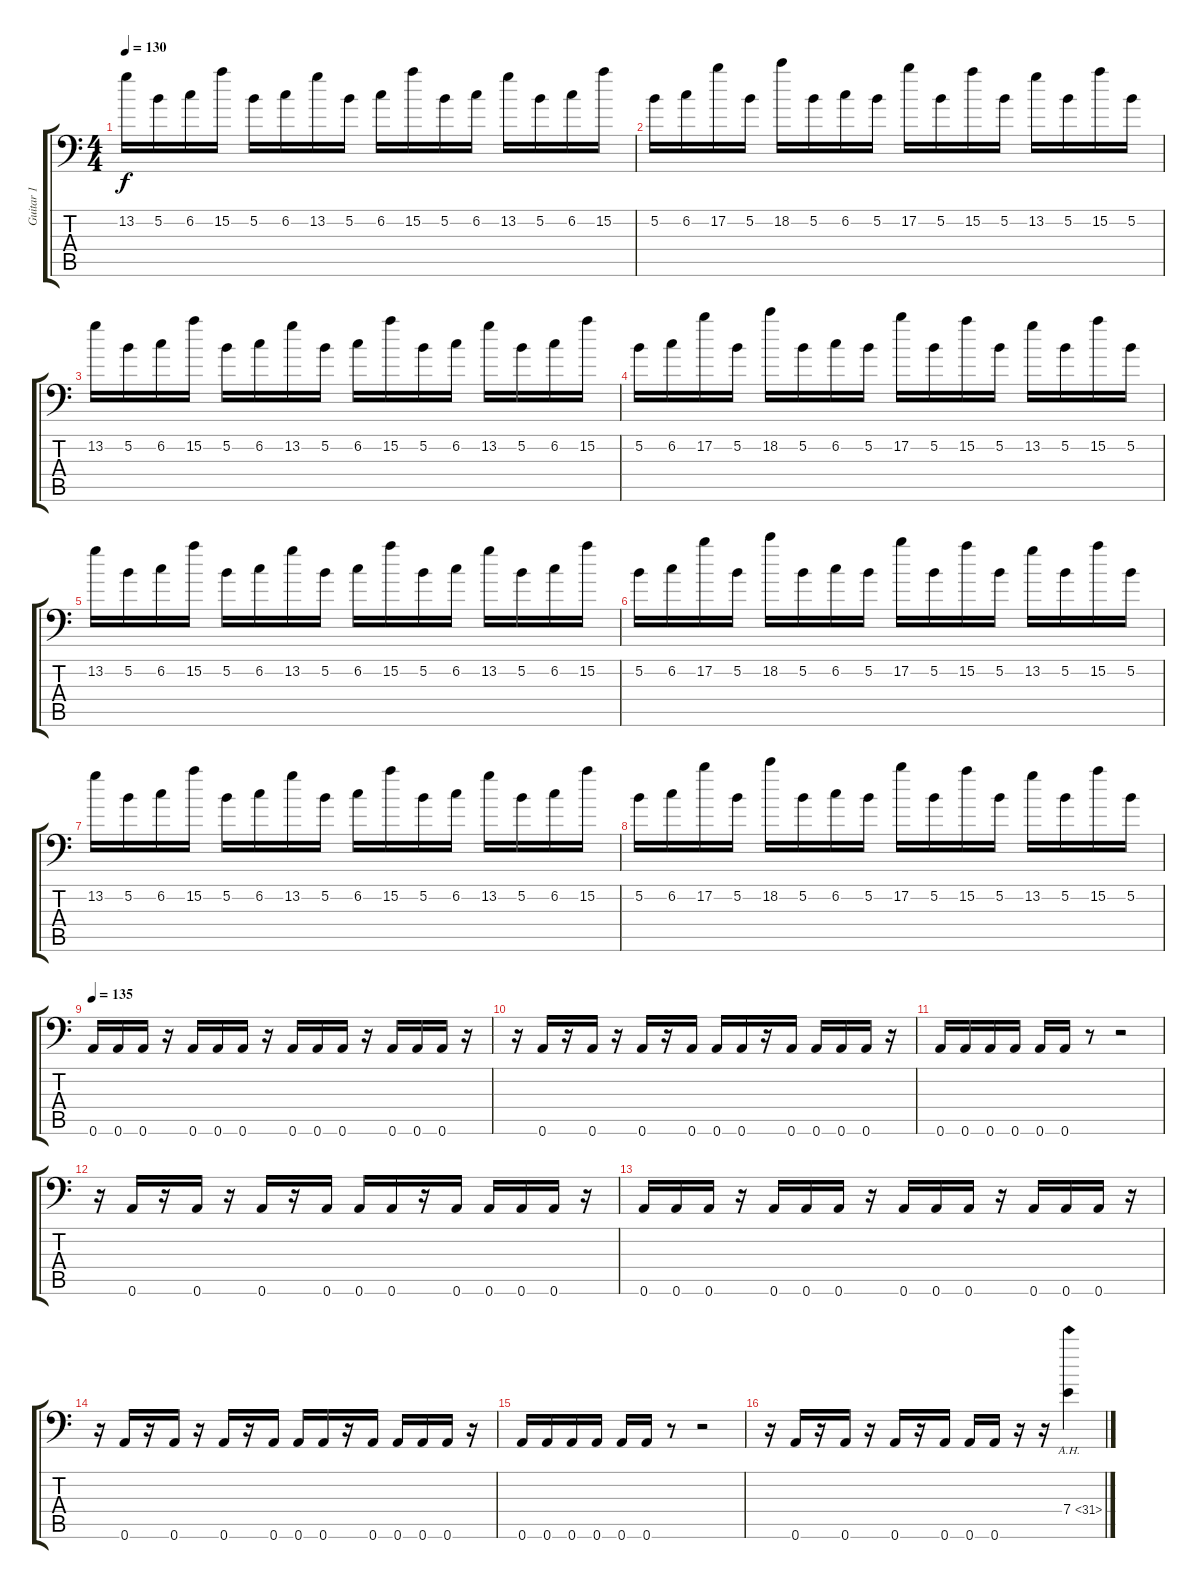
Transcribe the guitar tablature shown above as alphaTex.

\track ("Guitar 1" "Guitar 1") {instrument distortionguitar}
\staff {score tabs}
\tuning (B3 Gb3 D3 A2 E2 A1) {hide}
\ts (4 4)
\tempo 130
\clef f4
\ks c
13.2.16{dy f} 5.2.16 6.2.16 15.2.16 5.2.16 6.2.16 13.2.16 5.2.16 6.2.16 15.2.16 5.2.16 6.2.16 13.2.16 5.2.16 6.2.16 15.2.16 |
5.2.16 6.2.16 17.2.16 5.2.16 18.2.16 5.2.16 6.2.16 5.2.16 17.2.16 5.2.16 15.2.16 5.2.16 13.2.16 5.2.16 15.2.16 5.2.16 |
13.2.16 5.2.16 6.2.16 15.2.16 5.2.16 6.2.16 13.2.16 5.2.16 6.2.16 15.2.16 5.2.16 6.2.16 13.2.16 5.2.16 6.2.16 15.2.16 |
5.2.16 6.2.16 17.2.16 5.2.16 18.2.16 5.2.16 6.2.16 5.2.16 17.2.16 5.2.16 15.2.16 5.2.16 13.2.16 5.2.16 15.2.16 5.2.16 |
13.2.16 5.2.16 6.2.16 15.2.16 5.2.16 6.2.16 13.2.16 5.2.16 6.2.16 15.2.16 5.2.16 6.2.16 13.2.16 5.2.16 6.2.16 15.2.16 |
5.2.16 6.2.16 17.2.16 5.2.16 18.2.16 5.2.16 6.2.16 5.2.16 17.2.16 5.2.16 15.2.16 5.2.16 13.2.16 5.2.16 15.2.16 5.2.16 |
13.2.16 5.2.16 6.2.16 15.2.16 5.2.16 6.2.16 13.2.16 5.2.16 6.2.16 15.2.16 5.2.16 6.2.16 13.2.16 5.2.16 6.2.16 15.2.16 |
5.2.16 6.2.16 17.2.16 5.2.16 18.2.16 5.2.16 6.2.16 5.2.16 17.2.16 5.2.16 15.2.16 5.2.16 13.2.16 5.2.16 15.2.16 5.2.16 |
\tempo 135
0.6.16 0.6.16 0.6.16 r.16 0.6.16 0.6.16 0.6.16 r.16 0.6.16 0.6.16 0.6.16 r.16 0.6.16 0.6.16 0.6.16 r.16 |
r.16 0.6.16 r.16 0.6.16 r.16 0.6.16 r.16 0.6.16 0.6.16 0.6.16 r.16 0.6.16 0.6.16 0.6.16 0.6.16 r.16 |
0.6.16 0.6.16 0.6.16 0.6.16 0.6.16 0.6.16 r.8 r.2 |
r.16 0.6.16 r.16 0.6.16 r.16 0.6.16 r.16 0.6.16 0.6.16 0.6.16 r.16 0.6.16 0.6.16 0.6.16 0.6.16 r.16 |
0.6.16 0.6.16 0.6.16 r.16 0.6.16 0.6.16 0.6.16 r.16 0.6.16 0.6.16 0.6.16 r.16 0.6.16 0.6.16 0.6.16 r.16 |
r.16 0.6.16 r.16 0.6.16 r.16 0.6.16 r.16 0.6.16 0.6.16 0.6.16 r.16 0.6.16 0.6.16 0.6.16 0.6.16 r.16 |
0.6.16 0.6.16 0.6.16 0.6.16 0.6.16 0.6.16 r.8 r.2 |
r.16 0.6.16 r.16 0.6.16 r.16 0.6.16 r.16 0.6.16 0.6.16 0.6.16 r.16 r.16 7.4{ah 24}.4
